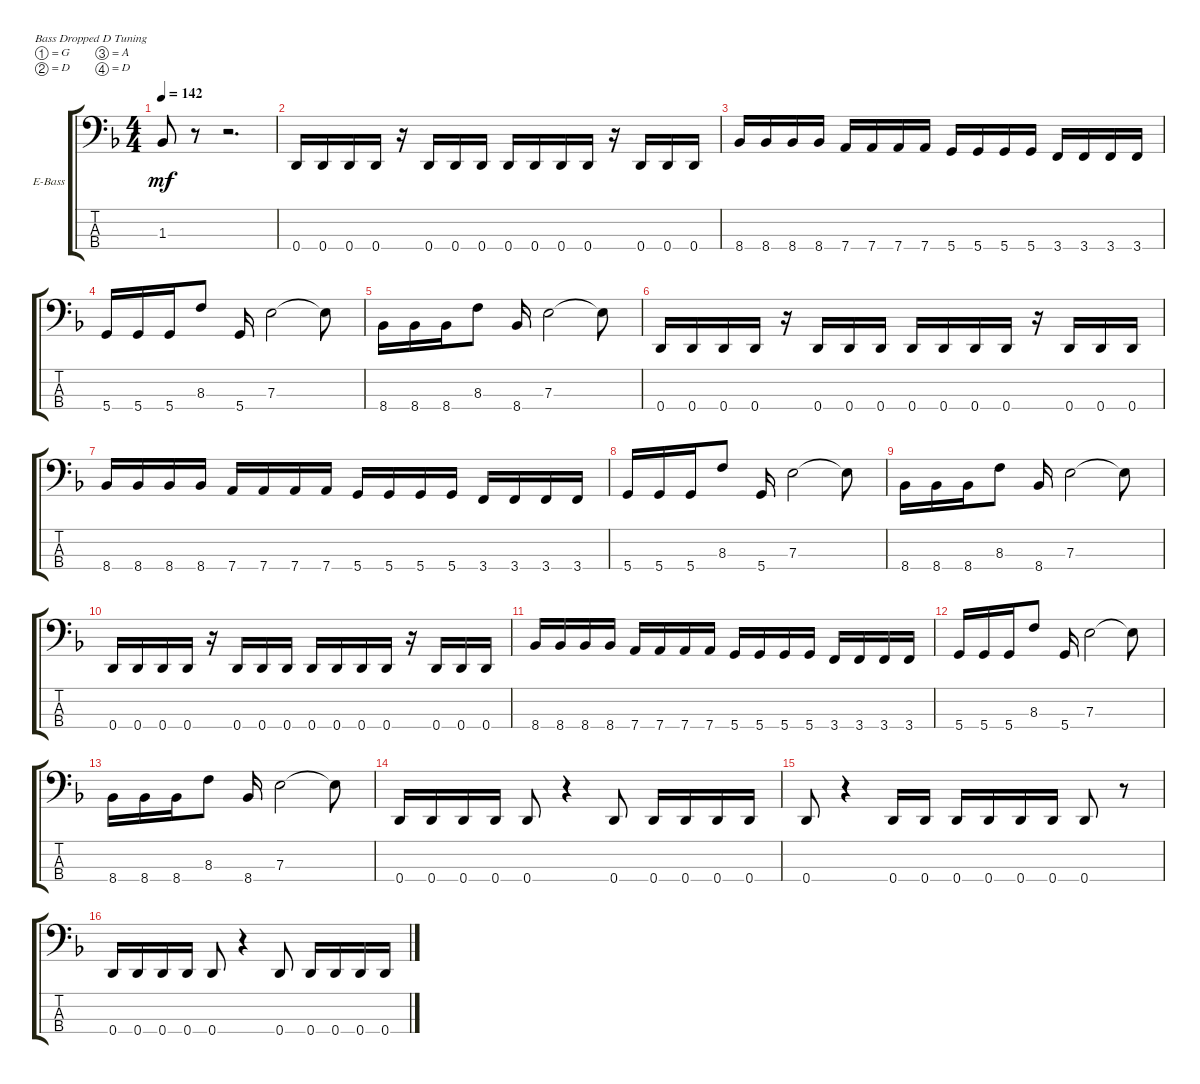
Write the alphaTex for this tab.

\bracketExtendMode groupsimilarinstruments
\firstSystemTrackNameOrientation horizontal
\otherSystemsTrackNameOrientation horizontal
\track ("Electric Bass" "E-Bass") {instrument electricbassfinger}
\staff {score tabs}
\tuning (G2 D2 A1 D1)
\ts (4 4)
\tempo 142
\clef f4
\ks dminor
1.3.8{dy mf} r.8 r.2{d} |
0.4.16 0.4.16 0.4.16 0.4.16 r.16 0.4.16 0.4.16 0.4.16 0.4.16 0.4.16 0.4.16 0.4.16 r.16 0.4.16 0.4.16 0.4.16 |
8.4.16 8.4.16 8.4.16 8.4.16 7.4.16 7.4.16 7.4.16 7.4.16 5.4.16 5.4.16 5.4.16 5.4.16 3.4.16 3.4.16 3.4.16 3.4.16 |
5.4.16 5.4.16 5.4.16 8.3.8 5.4.16 7.3.2 7.3{t}.8 |
8.4.16 8.4.16 8.4.16 8.3.8 8.4.16 7.3.2 7.3{t}.8 |
0.4.16 0.4.16 0.4.16 0.4.16 r.16 0.4.16 0.4.16 0.4.16 0.4.16 0.4.16 0.4.16 0.4.16 r.16 0.4.16 0.4.16 0.4.16 |
8.4.16 8.4.16 8.4.16 8.4.16 7.4.16 7.4.16 7.4.16 7.4.16 5.4.16 5.4.16 5.4.16 5.4.16 3.4.16 3.4.16 3.4.16 3.4.16 |
5.4.16 5.4.16 5.4.16 8.3.8 5.4.16 7.3.2 7.3{t}.8 |
8.4.16 8.4.16 8.4.16 8.3.8 8.4.16 7.3.2 7.3{t}.8 |
0.4.16 0.4.16 0.4.16 0.4.16 r.16 0.4.16 0.4.16 0.4.16 0.4.16 0.4.16 0.4.16 0.4.16 r.16 0.4.16 0.4.16 0.4.16 |
8.4.16 8.4.16 8.4.16 8.4.16 7.4.16 7.4.16 7.4.16 7.4.16 5.4.16 5.4.16 5.4.16 5.4.16 3.4.16 3.4.16 3.4.16 3.4.16 |
5.4.16 5.4.16 5.4.16 8.3.8 5.4.16 7.3.2 7.3{t}.8 |
8.4.16 8.4.16 8.4.16 8.3.8 8.4.16 7.3.2 7.3{t}.8 |
0.4.16 0.4.16 0.4.16 0.4.16 0.4.8 r.4 0.4.8 0.4.16 0.4.16 0.4.16 0.4.16 |
0.4.8 r.4 0.4.16 0.4.16 0.4.16 0.4.16 0.4.16 0.4.16 0.4.8 r.8 |
0.4.16 0.4.16 0.4.16 0.4.16 0.4.8 r.4 0.4.8 0.4.16 0.4.16 0.4.16 0.4.16
